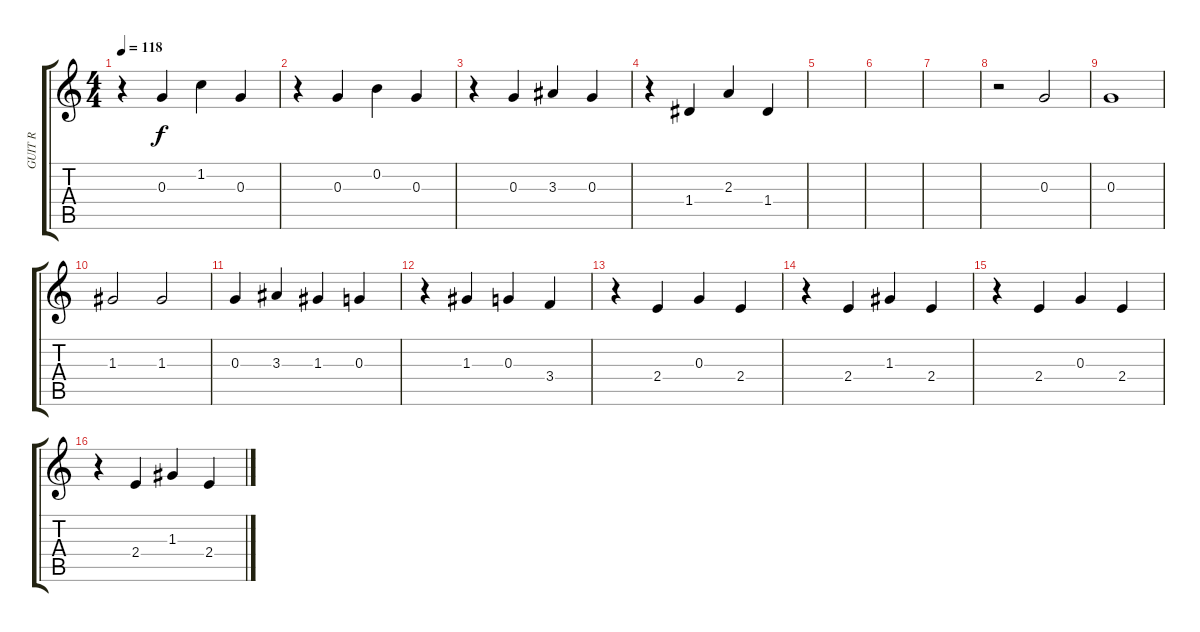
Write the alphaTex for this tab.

\track ("GUIT R" "GUIT R") {instrument acousticguitarnylon}
\staff {score tabs}
\tuning (E4 B3 G3 D3 A2 E2) {hide}
\ts (4 4)
\tempo 118
\clef g2
\ks c
r.4{dy f} 0.3.4 1.2.4 0.3.4 |
r.4 0.3.4 0.2.4 0.3.4 |
r.4 0.3.4 3.3.4 0.3.4 |
r.4 1.4.4 2.3.4 1.4.4 |
|
|
|
r.2 0.3.2 |
0.3.1 |
1.3.2 1.3.2 |
0.3.4 3.3.4 1.3.4 0.3.4 |
r.4 1.3.4 0.3.4 3.4.4 |
r.4 2.4.4 0.3.4 2.4.4 |
r.4 2.4.4 1.3.4 2.4.4 |
r.4 2.4.4 0.3.4 2.4.4 |
r.4 2.4.4 1.3.4 2.4.4
